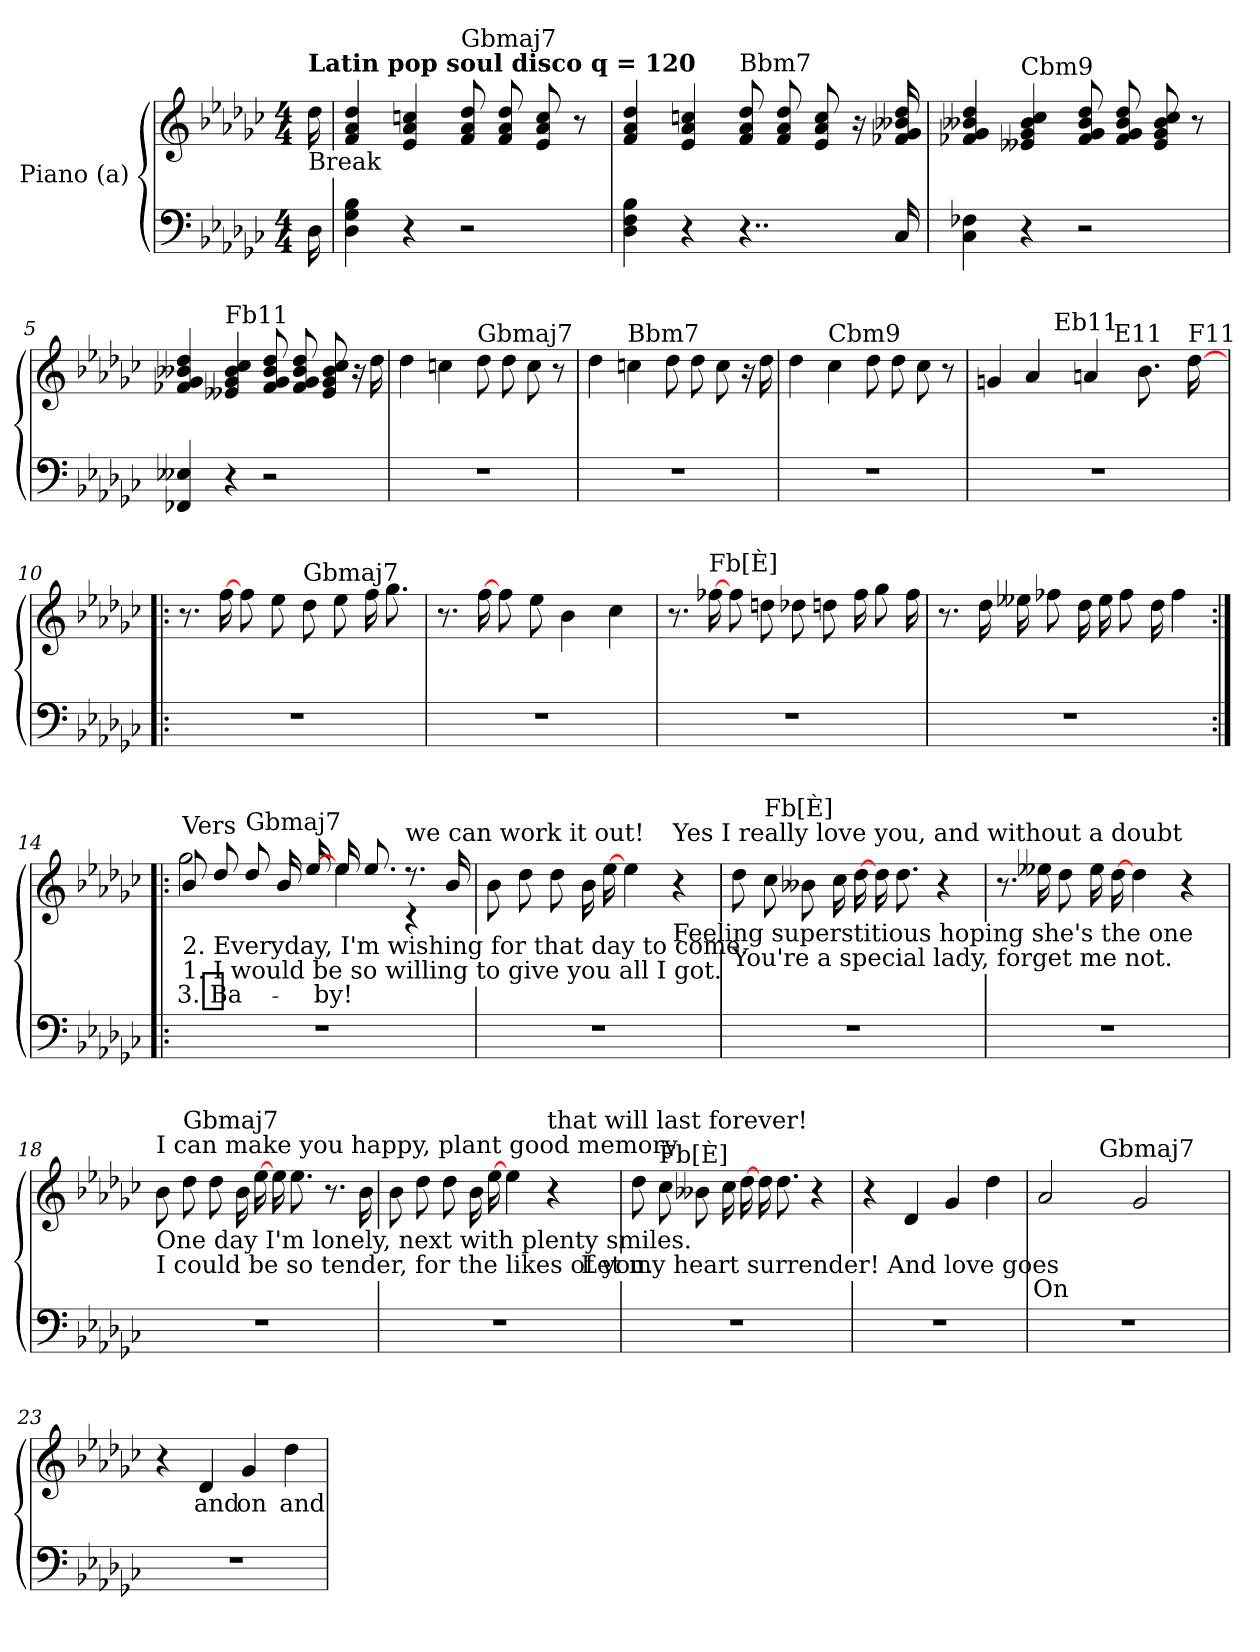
**kern	**kern	**text
*part1	*part1	*part1
*staff2	*staff1	*staff1
*I"Piano (a)	*	*
*clefF4	*clefG2	*
*k[b-e-a-d-g-c-]	*k[b-e-a-d-g-c-]	*
*G-:	*G-:	*
*M4/4	*M4/4	*
=1	=1	=1
!	!LO:TX:a:B:t=Latin pop soul disco q = 120	!
!	!LO:TX:b:t=Break	!
16D-LL	16dd-LL	.
=2	=2	=2
4D- 4G- 4B-	4f 4a- 4dd-	.
4r	4e- 4a- 4cc	.
!	!LO:TX:a:t=Gbmaj7	!
2r	8f 8a- 8dd-L	.
.	8f 8a- 8dd-	.
.	8e- 8a- 8ccL	.
.	8r	.
=3	=3	=3
4D- 4F 4B-	4f 4a- 4dd-	.
4r	4e- 4a- 4cc	.
!	!LO:TX:a:t=Bbm7	!
4..r	8f 8a- 8dd-L	.
.	8f 8a- 8dd-	.
.	8e- 8a- 8ccL	.
.	16r	.
16C-	16f- 16g- 16b-- 16dd-	.
=4	=4	=4
4C- 4F-	4f- 4g- 4b-- 4dd-	.
!	!LO:TX:a:t=Cbm9	!
4r	4e-- 4g- 4b-- 4cc-	.
2r	8f- 8g- 8b-- 8dd-L	.
.	8f- 8g- 8b-- 8dd-	.
.	8e-- 8g- 8b-- 8cc-L	.
.	8r	.
=5	=5	=5
4FF- 4E--	4f- 4g- 4b-- 4dd-	.
!	!LO:TX:a:t=Fb11	!
4r	4e-- 4g- 4b-- 4cc-	.
2r	8f- 8g- 8b-- 8dd-L	.
.	8f- 8g- 8b-- 8dd-	.
.	8e-- 8g- 8b-- 8cc-L	.
.	16r	.
.	16dd-	.
=6	=6	=6
1r	4dd-	.
.	4cc	.
!	!LO:TX:a:t=Gbmaj7	!
.	8dd-L	.
.	8dd-	.
.	8ccL	.
.	8r	.
=7	=7	=7
1r	4dd-	.
!	!LO:TX:a:t=Bbm7	!
.	4cc	.
.	8dd-L	.
.	8dd-	.
.	8ccL	.
.	16r	.
.	16dd-	.
=8	=8	=8
1r	4dd-	.
!	!LO:TX:a:t=Cbm9	!
.	4cc-	.
.	8dd-L	.
.	8dd-	.
.	8cc-L	.
.	8r	.
=9	=9	=9
!	!LO:TX:a:t=D11	!
*	*^	*
*	*	*^	*
1r	4g	4ryy	2ryy	.
.	4a-	16ryy	.	.
.	.	64ryy	.	.
.	.	256.ryy	.	.
!	!	!LO:TX:a:t=Eb11	!	!
.	.	2ryy	.	.
.	4a	.	8ryy	.
.	.	.	256..ryy	.
!	!	!	!LO:TX:a:t=E11	!
.	.	.	4ryy	.
.	8.b-L	.	.	.
.	.	8ryy	.	.
.	.	.	16ryy	.
!	!LO:TX:a:t=F11	!	!	!
.	[16dd-	.	.	.
.	.	.	32ryy	.
.	.	32ryy	.	.
.	.	.	64ryy	.
.	.	128ryy	.	.
.	.	.	128ryy	.
.	.	512ryy	.	.
.	.	.	1024ryy	.
=10!|:	=10!|:	=10!|:	=10!|:	=10!|:
!	!LO:TX:a:t=Interlude	!	!	!
*	*v	*v	*v	*
1r	8.r	.
.	[16ff	.
.	8ffL	.
.	8ee-	.
!	!LO:TX:a:t=Gbmaj7	!
.	8dd-L	.
.	8ee-	.
.	16ffLL	.
.	8.gg-	.
=11	=11	=11
1r	8.r	.
.	[16ff	.
.	8ffL	.
.	8ee-	.
.	4b-	.
.	4cc-	.
=12	=12	=12
1r	8.r	.
!	!LO:TX:a:t=Fb[È]	!
.	[16ff-	.
.	8ff-L	.
.	8dd	.
.	8dd-L	.
.	8dd	.
.	16ff-LL	.
.	8gg-	.
.	16ff-	.
=13	=13	=13
1r	8.r	.
.	16dd-	.
.	16ee--LL	.
.	8ff-	.
.	16dd-	.
.	16ee--LL	.
.	8ff-	.
.	16dd-	.
.	4ff-	.
=14:|!|:	=14:|!|:	=14:|!|:
*	*^	*
!	!LO:TX:a:t=Vers	!	!
!	!LO:TX:b:t=2. Everyday, I'm wishing for that day to come.	!	!
!	!LO:TX:b:t=1. I would be so willing to give you all I got.	!	!
1r	8b-L	2gg-	-3. Ba-
.	8dd-	.	.
!	!LO:TX:a:t=Gbmaj7	!	!
.	8dd-L	.	.
.	16b-	.	.
.	[16ee-	.	.
.	16ee-LL	4ee-	-by!
.	8.ee-	.	.
!	!LO:TX:a:t=we can work it out!	!	!
.	8.r	4r	.
.	16b-	.	.
*	*v	*v	*
=15	=15	=15
1r	8b-L	.
.	8dd-	.
.	8dd-L	.
.	16b-	.
.	[16ee-	.
.	4ee-	.
!	!LO:TX:a:t=Yes I really love you, and without a doubt	!
!	!LO:TX:b:t=Feeling superstitious hoping she's the one	!
.	4r	.
=16	=16	=16
!	!LO:TX:b:t=You're a special lady, forget me not.	!
1r	8dd-L	.
!	!LO:TX:a:t=Fb[È]	!
.	8cc-	.
.	8b--L	.
.	16cc-	.
.	[16dd-	.
.	16dd-LL	.
.	8.dd-	.
.	4r	.
=17	=17	=17
1r	8.r	.
.	16ee--	.
.	8dd-L	.
.	16ee--	.
.	[16dd-	.
.	4dd-	.
.	4r	.
=18	=18	=18
!	!LO:TX:b:t=One day I'm lonely, next with plenty smiles.	!
!	!LO:TX:b:t=I could be so tender, for the likes of you.	!
!	!LO:TX:a:t=I can make you happy, plant good memory	!
1r	8b-L	.
!	!LO:TX:a:t=Gbmaj7	!
.	8dd-	.
.	8dd-L	.
.	16b-	.
.	[16ee-	.
.	16ee-LL	.
.	8.ee-	.
.	8.r	.
.	16b-	.
=19	=19	=19
*	*^	*
1r	8b-L	2ryy	.
.	8dd-	.	.
.	8dd-L	.	.
.	16b-	.	.
.	[16ee-	.	.
.	4ee-	4ryy	.
!	!LO:TX:a:t=that will last forever!	!	!
.	4r	16ryy	.
.	.	32ryy	.
.	.	256..ryy	.
!	!	!LO:TX:b:t=Let my heart surrender! And love goes	!
.	.	8ryy	.
.	.	64ryy	.
.	.	128ryy	.
.	.	1024ryy	.
=20	=20	=20	=20
!	!LO:TX:b:t=Love I find amusing.	!	!
*	*v	*v	*
1r	8dd-L	.
!	!LO:TX:a:t=Fb[È]	!
.	8cc-	.
.	8b--L	.
.	16cc-	.
.	[16dd-	.
.	16dd-LL	.
.	8.dd-	.
.	4r	.
=21	=21	=21
1r	4r	.
.	4d-	.
.	4g-	.
.	4dd-	.
=22	=22	=22
*	*^	*
1r	2a-	4ryy	-On
.	.	16ryy	.
.	.	512ryy	.
!	!	!LO:TX:a:t=Gbmaj7	!
.	.	2ryy	.
.	2g-	.	.
.	.	8ryy	.
.	.	32ryy	.
.	.	64...ryy	.
*	*v	*v	*
=23	=23	=23
1r	4r	.
.	4d-	-and
.	4g-	-on
.	4dd-	-and
=	=	=
*-	*-	*-
